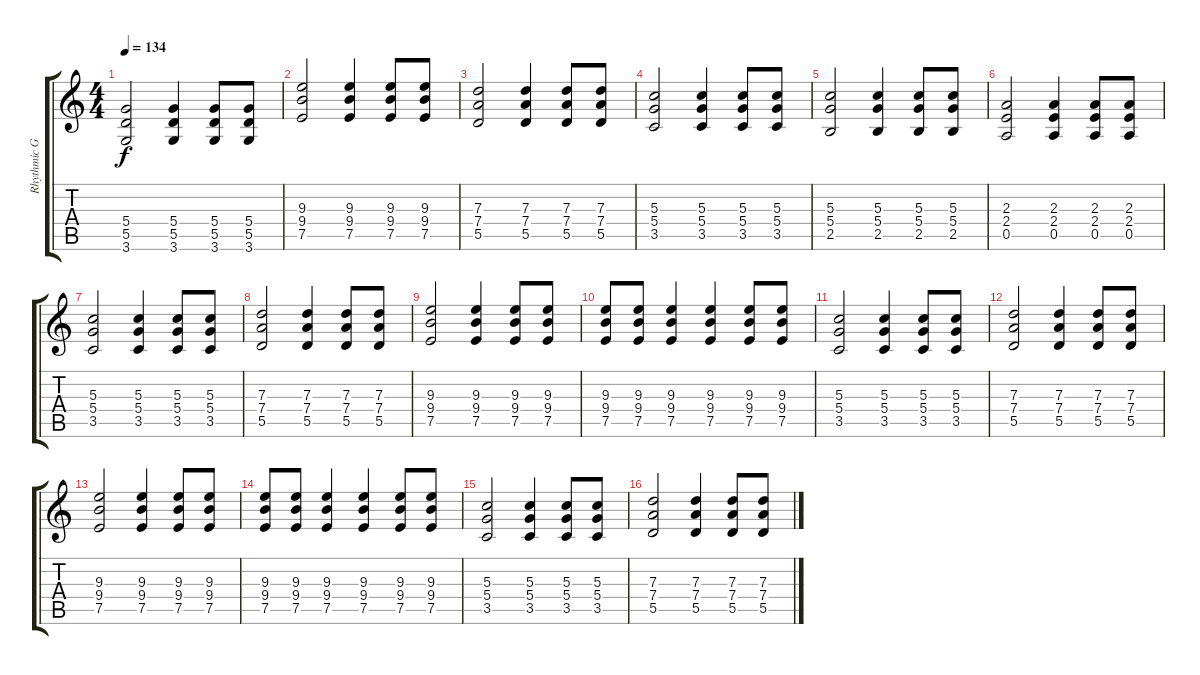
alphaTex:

\track ("Rhythmic Guitar" "Rhythmic G") {instrument distortionguitar}
\staff {score tabs}
\tuning (E4 B3 G3 D3 A2 E2) {hide}
\ts (4 4)
\tempo 134
\clef g2
\ks c
(5.4 5.5 3.6).2{dy f} (5.4 5.5 3.6).4 (5.4 5.5 3.6).8 (5.4 5.5 3.6).8 |
(9.3 9.4 7.5).2 (9.3 9.4 7.5).4 (9.3 9.4 7.5).8 (9.3 9.4 7.5).8 |
(7.3 7.4 5.5).2 (7.3 7.4 5.5).4 (7.3 7.4 5.5).8 (7.3 7.4 5.5).8 |
(5.3 5.4 3.5).2 (5.3 5.4 3.5).4 (5.3 5.4 3.5).8 (5.3 5.4 3.5).8 |
(5.3 5.4 2.5).2 (5.3 5.4 2.5).4 (5.3 5.4 2.5).8 (5.3 5.4 2.5).8 |
(2.3 2.4 0.5).2 (2.3 2.4 0.5).4 (2.3 2.4 0.5).8 (2.3 2.4 0.5).8 |
(5.3 5.4 3.5).2 (5.3 5.4 3.5).4 (5.3 5.4 3.5).8 (5.3 5.4 3.5).8 |
(7.3 7.4 5.5).2 (7.3 7.4 5.5).4 (7.3 7.4 5.5).8 (7.3 7.4 5.5).8 |
(9.3 9.4 7.5).2 (9.3 9.4 7.5).4 (9.3 9.4 7.5).8 (9.3 9.4 7.5).8 |
(9.3 9.4 7.5).8 (9.3 9.4 7.5).8 (9.3 9.4 7.5).4 (9.3 9.4 7.5).4 (9.3 9.4 7.5).8 (9.3 9.4 7.5).8 |
(5.3 5.4 3.5).2 (5.3 5.4 3.5).4 (5.3 5.4 3.5).8 (5.3 5.4 3.5).8 |
(7.3 7.4 5.5).2 (7.3 7.4 5.5).4 (7.3 7.4 5.5).8 (7.3 7.4 5.5).8 |
(9.3 9.4 7.5).2 (9.3 9.4 7.5).4 (9.3 9.4 7.5).8 (9.3 9.4 7.5).8 |
(9.3 9.4 7.5).8 (9.3 9.4 7.5).8 (9.3 9.4 7.5).4 (9.3 9.4 7.5).4 (9.3 9.4 7.5).8 (9.3 9.4 7.5).8 |
(5.3 5.4 3.5).2 (5.3 5.4 3.5).4 (5.3 5.4 3.5).8 (5.3 5.4 3.5).8 |
(7.3 7.4 5.5).2 (7.3 7.4 5.5).4 (7.3 7.4 5.5).8 (7.3 7.4 5.5).8
